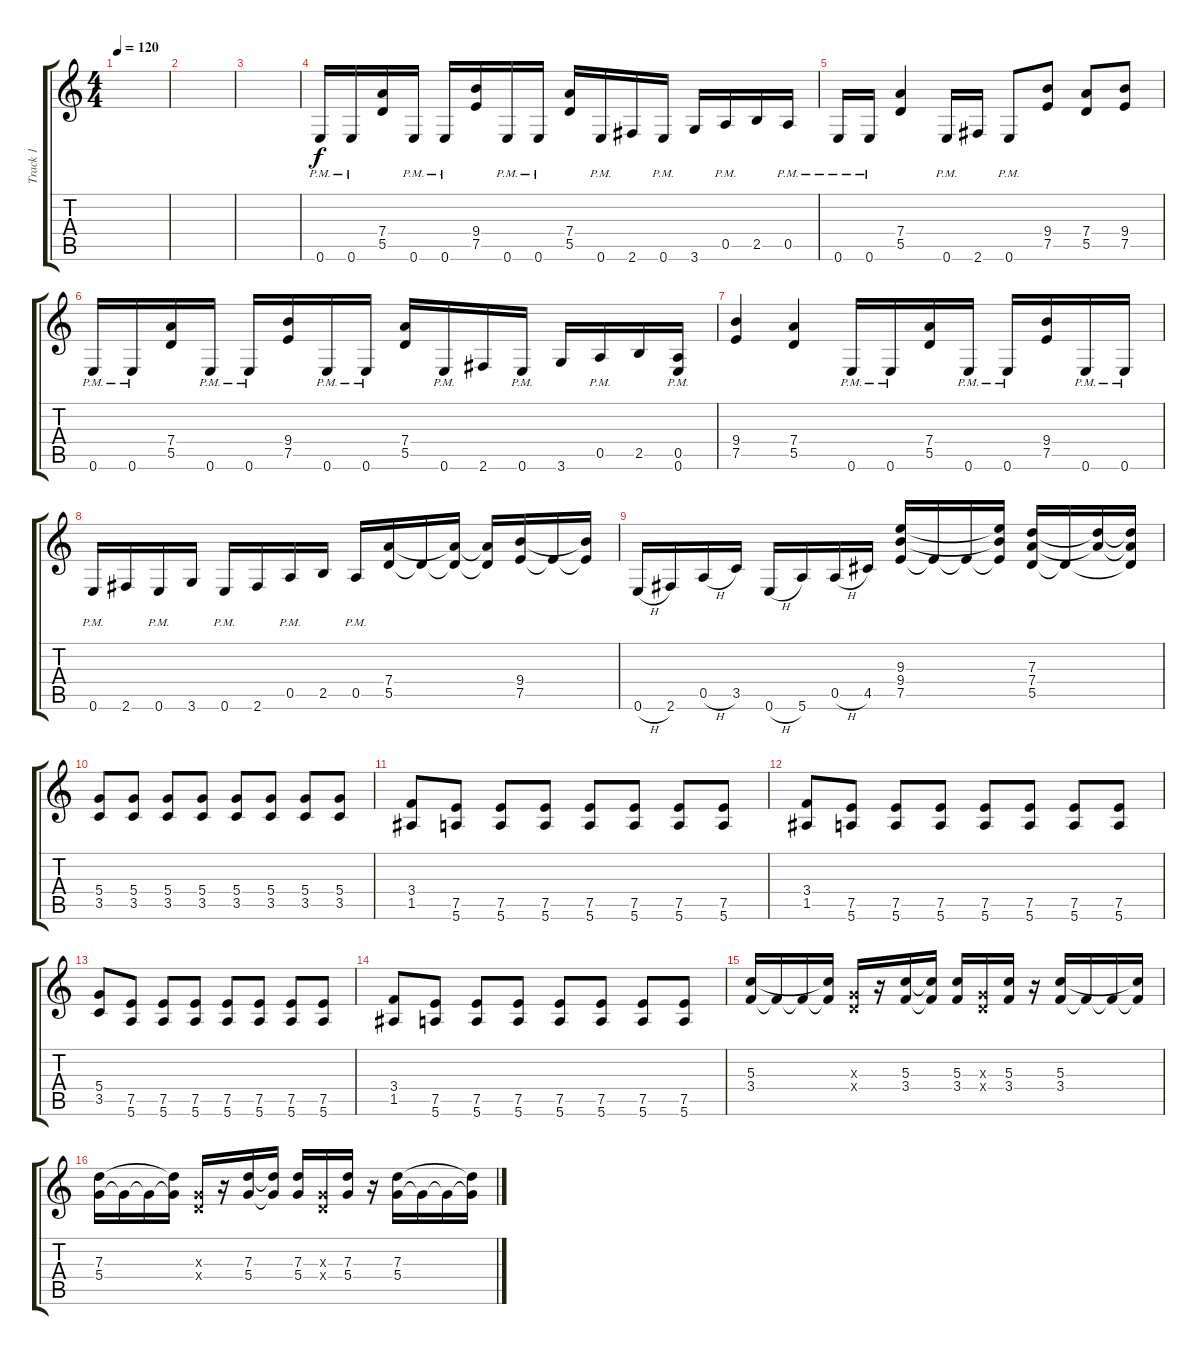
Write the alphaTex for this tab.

\track ("Track 1" "Track 1") {instrument distortionguitar}
\staff {score tabs}
\tuning (E4 B3 G3 D3 A2 E2) {hide}
\ts (4 4)
\tempo 120
\clef g2
\ks c
|
|
|
0.6{pm}.16 0.6{pm}.16 (7.4 5.5).16 0.6{pm}.16 0.6{pm}.16 (9.4 7.5).16 0.6{pm}.16 0.6{pm}.16 (7.4 5.5).16 0.6{pm}.16 2.6.16 0.6{pm}.16 3.6.16 0.5{pm}.16 2.5.16 0.5{pm}.16 |
0.6{pm}.16 0.6{pm}.16 (7.4 5.5).4 0.6{pm}.16 2.6.16 0.6{pm}.8 (9.4 7.5).8 (7.4 5.5).8 (9.4 7.5).8 |
0.6{pm}.16 0.6{pm}.16 (7.4 5.5).16 0.6{pm}.16 0.6{pm}.16 (9.4 7.5).16 0.6{pm}.16 0.6{pm}.16 (7.4 5.5).16 0.6{pm}.16 2.6.16 0.6{pm}.16 3.6.16 0.5{pm}.16 2.5.16 (0.5{pm} 0.6).16 |
(9.4 7.5).4 (7.4 5.5).4 0.6{pm}.16 0.6{pm}.16 (7.4 5.5).16 0.6{pm}.16 0.6{pm}.16 (9.4 7.5).16 0.6{pm}.16 0.6{pm}.16 |
0.6{pm}.16 2.6.16 0.6{pm}.16 3.6.16 0.6{pm}.16 2.6.16 0.5{pm}.16 2.5.16 0.5{pm}.16 (7.4 5.5).16 5.5{t}.16 (7.4{t} 5.5{t}).16 (7.4{t} 5.5{t}).16 (9.4 7.5).16 7.5{t}.16 (9.4{t} 7.5{t}).16 |
0.6{h}.16 2.6.16 0.5{h}.16 3.5.16 0.6{h}.16 5.6.16 0.5{h}.16 4.5.16 (9.3 9.4 7.5).16 7.5{t}.16 7.5{t}.16 (9.3{t} 9.4{t} 7.5{t}).16 (7.3 7.4 5.5).16 5.5{t}.16 (7.3{t} 7.4{t}).16 (7.3{t} 7.4{t} 5.5{t}).16 |
(5.4 3.5).8 (5.4 3.5).8 (5.4 3.5).8 (5.4 3.5).8 (5.4 3.5).8 (5.4 3.5).8 (5.4 3.5).8 (5.4 3.5).8 |
(3.4 1.5).8 (7.5 5.6).8 (7.5 5.6).8 (7.5 5.6).8 (7.5 5.6).8 (7.5 5.6).8 (7.5 5.6).8 (7.5 5.6).8 |
(3.4 1.5).8 (7.5 5.6).8 (7.5 5.6).8 (7.5 5.6).8 (7.5 5.6).8 (7.5 5.6).8 (7.5 5.6).8 (7.5 5.6).8 |
(5.4 3.5).8 (7.5 5.6).8 (7.5 5.6).8 (7.5 5.6).8 (7.5 5.6).8 (7.5 5.6).8 (7.5 5.6).8 (7.5 5.6).8 |
(3.4 1.5).8 (7.5 5.6).8 (7.5 5.6).8 (7.5 5.6).8 (7.5 5.6).8 (7.5 5.6).8 (7.5 5.6).8 (7.5 5.6).8 |
(5.3 3.4).16 3.4{t}.16 3.4{t}.16 (5.3{t} 3.4{t}).16 (0.3{x} 0.4{x}).16 r.16 (5.3 3.4).16 (5.3{t} 3.4{t}).16 (5.3 3.4).16 (0.3{x} 0.4{x}).16 (5.3 3.4).16 r.16 (5.3 3.4).16 3.4{t}.16 3.4{t}.16 (5.3{t} 3.4{t}).16 |
(7.3 5.4).16 5.4{t}.16 5.4{t}.16 (7.3{t} 5.4{t}).16 (0.3{x} 0.4{x}).16 r.16 (7.3 5.4).16 (7.3{t} 5.4{t}).16 (7.3 5.4).16 (0.3{x} 0.4{x}).16 (7.3 5.4).16 r.16 (7.3 5.4).16 5.4{t}.16 5.4{t}.16 (7.3{t} 5.4{t}).16
